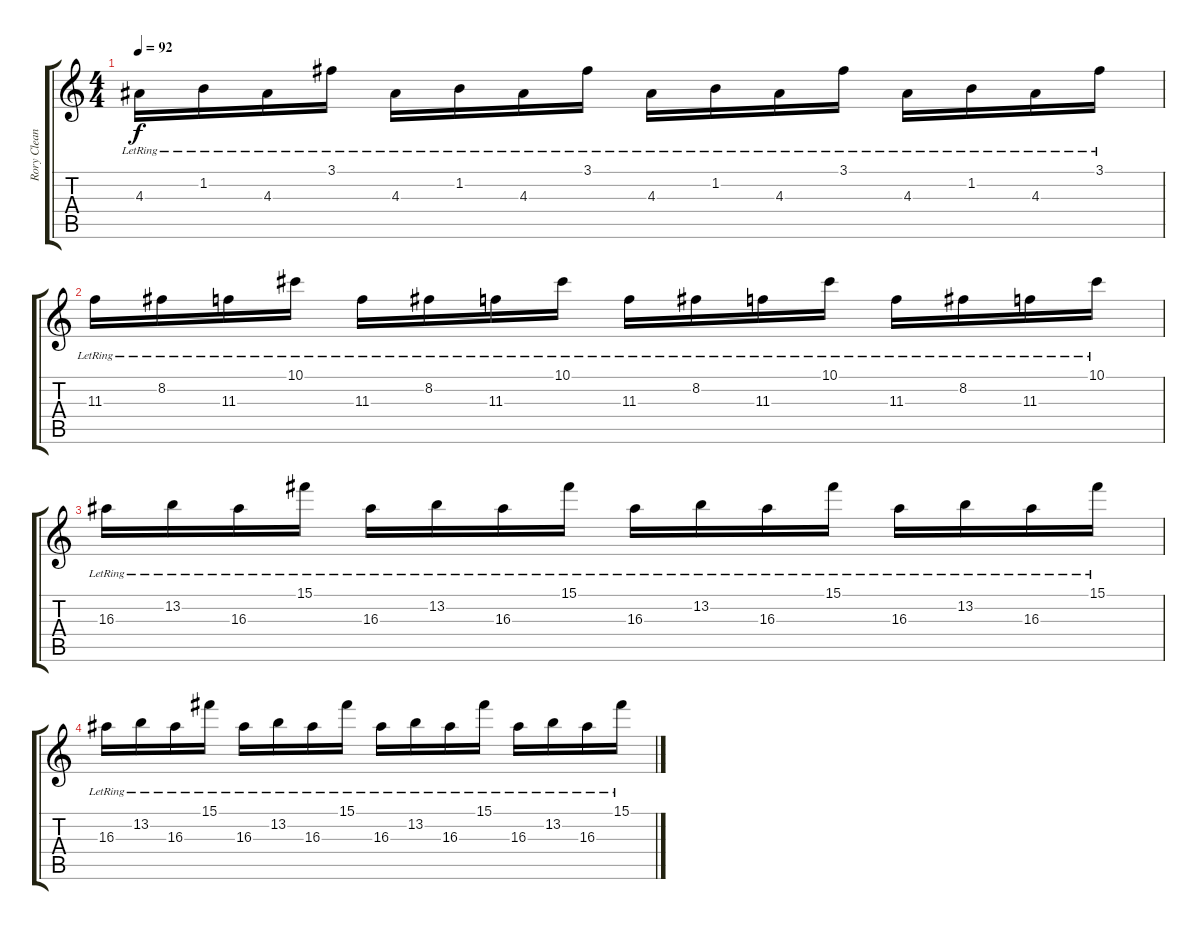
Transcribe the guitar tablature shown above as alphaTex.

\track ("Rory Clean" "Rory Clean") {instrument electricguitarclean}
\staff {score tabs}
\tuning (Eb4 Bb3 Gb3 Db3 Ab2 Db2) {hide}
\ts (4 4)
\tempo 92
\clef g2
\ks c
4.3{lr}.16{dy f} 1.2{lr}.16 4.3{lr}.16 3.1{lr}.16 4.3{lr}.16 1.2{lr}.16 4.3{lr}.16 3.1{lr}.16 4.3{lr}.16 1.2{lr}.16 4.3{lr}.16 3.1{lr}.16 4.3{lr}.16 1.2{lr}.16 4.3{lr}.16 3.1{lr}.16 |
11.3{lr}.16 8.2{lr}.16 11.3{lr}.16 10.1{lr}.16 11.3{lr}.16 8.2{lr}.16 11.3{lr}.16 10.1{lr}.16 11.3{lr}.16 8.2{lr}.16 11.3{lr}.16 10.1{lr}.16 11.3{lr}.16 8.2{lr}.16 11.3{lr}.16 10.1{lr}.16 |
16.3{lr}.16 13.2{lr}.16 16.3{lr}.16 15.1{lr}.16 16.3{lr}.16 13.2{lr}.16 16.3{lr}.16 15.1{lr}.16 16.3{lr}.16 13.2{lr}.16 16.3{lr}.16 15.1{lr}.16 16.3{lr}.16 13.2{lr}.16 16.3{lr}.16 15.1{lr}.16 |
16.3{lr}.16 13.2{lr}.16 16.3{lr}.16 15.1{lr}.16 16.3{lr}.16 13.2{lr}.16 16.3{lr}.16 15.1{lr}.16 16.3{lr}.16 13.2{lr}.16 16.3{lr}.16 15.1{lr}.16 16.3{lr}.16 13.2{lr}.16 16.3{lr}.16 15.1{lr}.16
